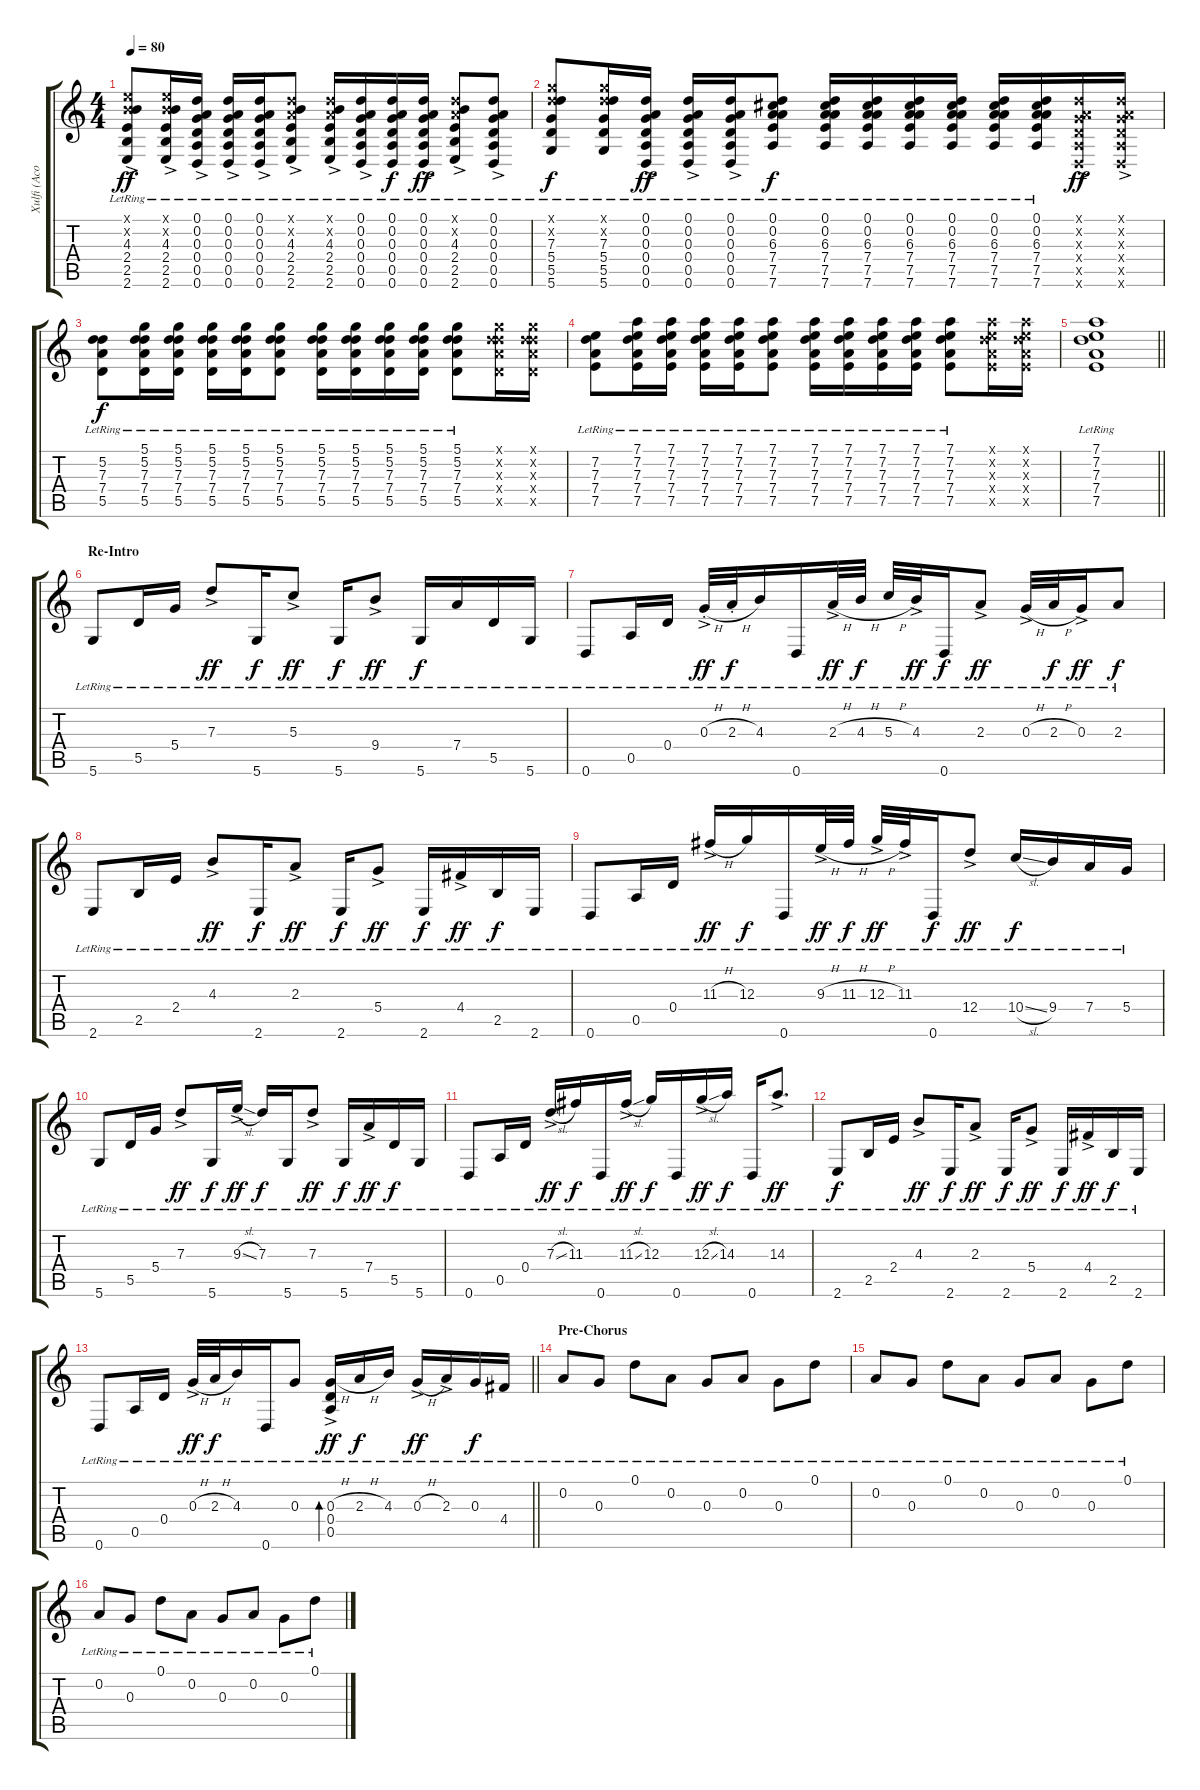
\track ("Xulfi (Acoustic Right)" "Xulfi (Aco") {instrument acousticguitarsteel}
\staff {score tabs}
\tuning (D4 A3 G3 D3 A2 D2) {hide}
\ts (4 4)
\tempo 80
\clef g2
\ks c
(2.1{x} 2.2{x} 4.3{lr} 2.4{lr} 2.5{lr} 2.6{ac lr}).8{dy ff} (2.1{x} 2.2{x} 4.3{lr} 2.4{lr} 2.5{lr} 2.6{ac lr}).16 (0.1{lr} 0.2{lr} 0.3{lr} 0.4{lr} 0.5{lr} 0.6{ac lr}).16 (0.1{lr} 0.2{lr} 0.3{lr} 0.4{lr} 0.5{lr} 0.6{ac lr}).16 (0.1{lr} 0.2{lr} 0.3{lr} 0.4{lr} 0.5{lr} 0.6{ac lr}).16 (0.1{x} 0.2{x} 4.3{lr} 2.4{lr} 2.5{lr} 2.6{ac lr}).8 (0.1{x} 0.2{x} 4.3{lr} 2.4{lr} 2.5{lr} 2.6{ac lr}).16 (0.1{lr} 0.2{lr} 0.3{lr} 0.4{lr} 0.5{lr} 0.6{ac lr}).16 (0.1{lr} 0.2{lr} 0.3{lr} 0.4{lr} 0.5{lr} 0.6{lr}).16{dy f} (0.1{lr} 0.2{lr} 0.3{lr} 0.4{lr} 0.5{lr} 0.6{ac lr}).16{dy ff} (0.1{x} 0.2{x} 4.3{lr} 2.4{lr} 2.5{lr} 2.6{ac lr}).8 (0.1{lr} 0.2{lr} 0.3{lr} 0.4{lr} 0.5{lr} 0.6{ac lr}).8 |
(5.1{x} 5.2{x} 7.3{lr} 5.4{lr} 5.5{lr} 5.6{lr}).8{dy f} (5.1{x} 5.2{x} 7.3{lr} 5.4{lr} 5.5{lr} 5.6{lr}).16 (0.1{lr} 0.2{lr} 0.3{lr} 0.4{lr} 0.5{lr} 0.6{ac lr}).16{dy ff} (0.1{lr} 0.2{lr} 0.3{lr} 0.4{lr} 0.5{lr} 0.6{ac lr}).16 (0.1{lr} 0.2{lr} 0.3{lr} 0.4{lr} 0.5{lr} 0.6{ac lr}).16 (0.1{lr} 0.2{lr} 6.3{lr} 7.4{lr} 7.5{lr} 7.6{lr}).8{dy f} (0.1{lr} 0.2{lr} 6.3{lr} 7.4{lr} 7.5{lr} 7.6{lr}).16 (0.1{lr} 0.2{lr} 6.3{lr} 7.4{lr} 7.5{lr} 7.6{lr}).16 (0.1{lr} 0.2{lr} 6.3{lr} 7.4{lr} 7.5{lr} 7.6{lr}).16 (0.1{lr} 0.2{lr} 6.3{lr} 7.4{lr} 7.5{lr} 7.6{lr}).16 (0.1{lr} 0.2{lr} 6.3{lr} 7.4{lr} 7.5{lr} 7.6{lr}).16 (0.1{lr} 0.2{lr} 6.3{lr} 7.4{lr} 7.5{lr} 7.6{lr}).16 (0.1{x} 0.2{x} 0.3{x} 0.4{x} 0.5{x} 0.6{ac x}).16{dy ff} (0.1{x} 0.2{x} 0.3{x} 0.4{x} 0.5{x} 0.6{ac x}).16 |
(5.2{lr} 7.3{lr} 7.4{lr} 5.5{lr}).8{dy f} (5.1{lr} 5.2{lr} 7.3{lr} 7.4{lr} 5.5{lr}).16 (5.1{lr} 5.2{lr} 7.3{lr} 7.4{lr} 5.5{lr}).16 (5.1{lr} 5.2{lr} 7.3{lr} 7.4{lr} 5.5{lr}).16 (5.1{lr} 5.2{lr} 7.3{lr} 7.4{lr} 5.5{lr}).16 (5.1{lr} 5.2{lr} 7.3{lr} 7.4{lr} 5.5{lr}).8 (5.1{lr} 5.2{lr} 7.3{lr} 7.4{lr} 5.5{lr}).16 (5.1{lr} 5.2{lr} 7.3{lr} 7.4{lr} 5.5{lr}).16 (5.1{lr} 5.2{lr} 7.3{lr} 7.4{lr} 5.5{lr}).16 (5.1{lr} 5.2{lr} 7.3{lr} 7.4{lr} 5.5{lr}).16 (5.1{lr} 5.2{lr} 7.3{lr} 7.4{lr} 5.5{lr}).8 (5.1{x} 5.2{x} 7.3{x} 7.4{x} 5.5{x}).16 (5.1{x} 5.2{x} 7.3{x} 7.4{x} 5.5{x}).16 |
(7.2{lr} 7.3{lr} 7.4{lr} 7.5{lr}).8 (7.1{lr} 7.2{lr} 7.3{lr} 7.4{lr} 7.5{lr}).16 (7.1{lr} 7.2{lr} 7.3{lr} 7.4{lr} 7.5{lr}).16 (7.1{lr} 7.2{lr} 7.3{lr} 7.4{lr} 7.5{lr}).16 (7.1{lr} 7.2{lr} 7.3{lr} 7.4{lr} 7.5{lr}).16 (7.1{lr} 7.2{lr} 7.3{lr} 7.4{lr} 7.5{lr}).8 (7.1{lr} 7.2{lr} 7.3{lr} 7.4{lr} 7.5{lr}).16 (7.1{lr} 7.2{lr} 7.3{lr} 7.4{lr} 7.5{lr}).16 (7.1{lr} 7.2{lr} 7.3{lr} 7.4{lr} 7.5{lr}).16 (7.1{lr} 7.2{lr} 7.3{lr} 7.4{lr} 7.5{lr}).16 (7.1{lr} 7.2{lr} 7.3{lr} 7.4{lr} 7.5{lr}).8 (7.1{x} 7.2{x} 7.3{x} 7.4{x} 7.5{x}).16 (7.1{x} 7.2{x} 7.3{x} 7.4{x} 7.5{x}).16 |
\barLineRight lightlight
(7.1{lr} 7.2{lr} 7.3{lr} 7.4{lr} 7.5{lr}).1 |
\section ("" "Re-Intro")
5.6{lr}.8 5.5{lr}.16 5.4{lr}.16 7.3{ac lr}.8{dy ff} 5.6{lr}.16{dy f} 5.3{ac lr}.8{dy ff} 5.6{lr}.16{dy f} 9.4{ac lr}.8{dy ff} 5.6{lr}.16{dy f} 7.4{lr}.16 5.5{lr}.16 5.6{lr}.16 |
0.6{lr}.8 0.5{lr}.16 0.4{lr}.16 0.3{h ac st lr}.32{dy ff} 2.3{h st lr}.32{dy f} 4.3{lr}.16 0.6{lr}.16 2.3{h ac lr}.32{dy ff} 4.3{h lr}.32{dy f} 5.3{h lr}.32 4.3{ac lr}.32{dy ff} 0.6{lr}.16{dy f} 2.3{ac lr}.8{dy ff} 0.3{h ac lr}.32 2.3{h lr}.32{dy f} 0.3{ac lr}.16{dy ff} 2.3{lr}.8{dy f} |
2.6{lr}.8 2.5{lr}.16 2.4{lr}.16 4.3{ac lr}.8{dy ff} 2.6{lr}.16{dy f} 2.3{ac lr}.8{dy ff} 2.6{lr}.16{dy f} 5.4{ac lr}.8{dy ff} 2.6{lr}.16{dy f} 4.4{ac lr}.16{dy ff} 2.5{lr}.16{dy f} 2.6{lr}.16 |
0.6{lr}.8 0.5{lr}.16 0.4{lr}.16 11.3{h ac lr}.16{dy ff} 12.3{lr}.16{dy f} 0.6{lr}.16 9.3{h ac lr}.32{dy ff} 11.3{h lr}.32{dy f} 12.3{h ac lr}.32{dy ff} 11.3{ac lr}.32 0.6{lr}.16{dy f} 12.4{ac lr}.8{dy ff} 10.4{sl lr}.16{dy f} 9.4{lr}.16 7.4{lr}.16 5.4{lr}.16 |
5.6{lr}.8 5.5{lr}.16 5.4{lr}.16 7.3{ac lr}.8{dy ff} 5.6{lr}.16{dy f} 9.3{sl ac lr}.16{dy ff} 7.3{lr}.16{dy f} 5.6{lr}.16 7.3{ac lr}.8{dy ff} 5.6{lr}.16{dy f} 7.4{ac lr}.16{dy ff} 5.5{lr}.16{dy f} 5.6{lr}.16 |
0.6{lr}.8 0.5{lr}.16 0.4{lr}.16 7.3{sl ac lr}.16{dy ff} 11.3{lr}.16{dy f} 0.6{lr}.16 11.3{sl ac lr}.16{dy ff} 12.3{lr}.16{dy f} 0.6{lr}.16 12.3{sl ac lr}.16{dy ff} 14.3{lr}.16{dy f} 0.6{lr}.16 14.3{ac lr}.8{d dy ff} |
2.6{lr}.8{dy f} 2.5{lr}.16 2.4{lr}.16 4.3{ac lr}.8{dy ff} 2.6{lr}.16{dy f} 2.3{ac lr}.8{dy ff} 2.6{lr}.16{dy f} 5.4{ac lr}.8{dy ff} 2.6{lr}.16{dy f} 4.4{ac lr}.16{dy ff} 2.5{lr}.16{dy f} 2.6{lr}.16 |
\barLineRight lightlight
0.6{lr}.8 0.5{lr}.16 0.4{lr}.16 0.3{h ac lr}.32{dy ff} 2.3{h lr}.32{dy f} 4.3{lr}.16 0.6{lr}.16 0.3{lr}.8 (0.3{h ac lr} 0.4{lr} 0.5{lr}).16{bd 120 dy ff} 2.3{h lr}.16{dy f} 4.3{lr}.16 0.3{h ac lr}.16{dy ff} 2.3{ac lr}.16 0.3{lr}.16{dy f} 4.4{lr}.16 |
\section ("" "Pre-Chorus")
0.2{lr}.8 0.3{lr}.8 0.1{lr}.8 0.2{lr}.8 0.3{lr}.8 0.2{lr}.8 0.3{lr}.8 0.1{lr}.8 |
0.2{lr}.8 0.3{lr}.8 0.1{lr}.8 0.2{lr}.8 0.3{lr}.8 0.2{lr}.8 0.3{lr}.8 0.1{lr}.8 |
0.2{lr}.8 0.3{lr}.8 0.1{lr}.8 0.2{lr}.8 0.3{lr}.8 0.2{lr}.8 0.3{lr}.8 0.1{lr}.8
